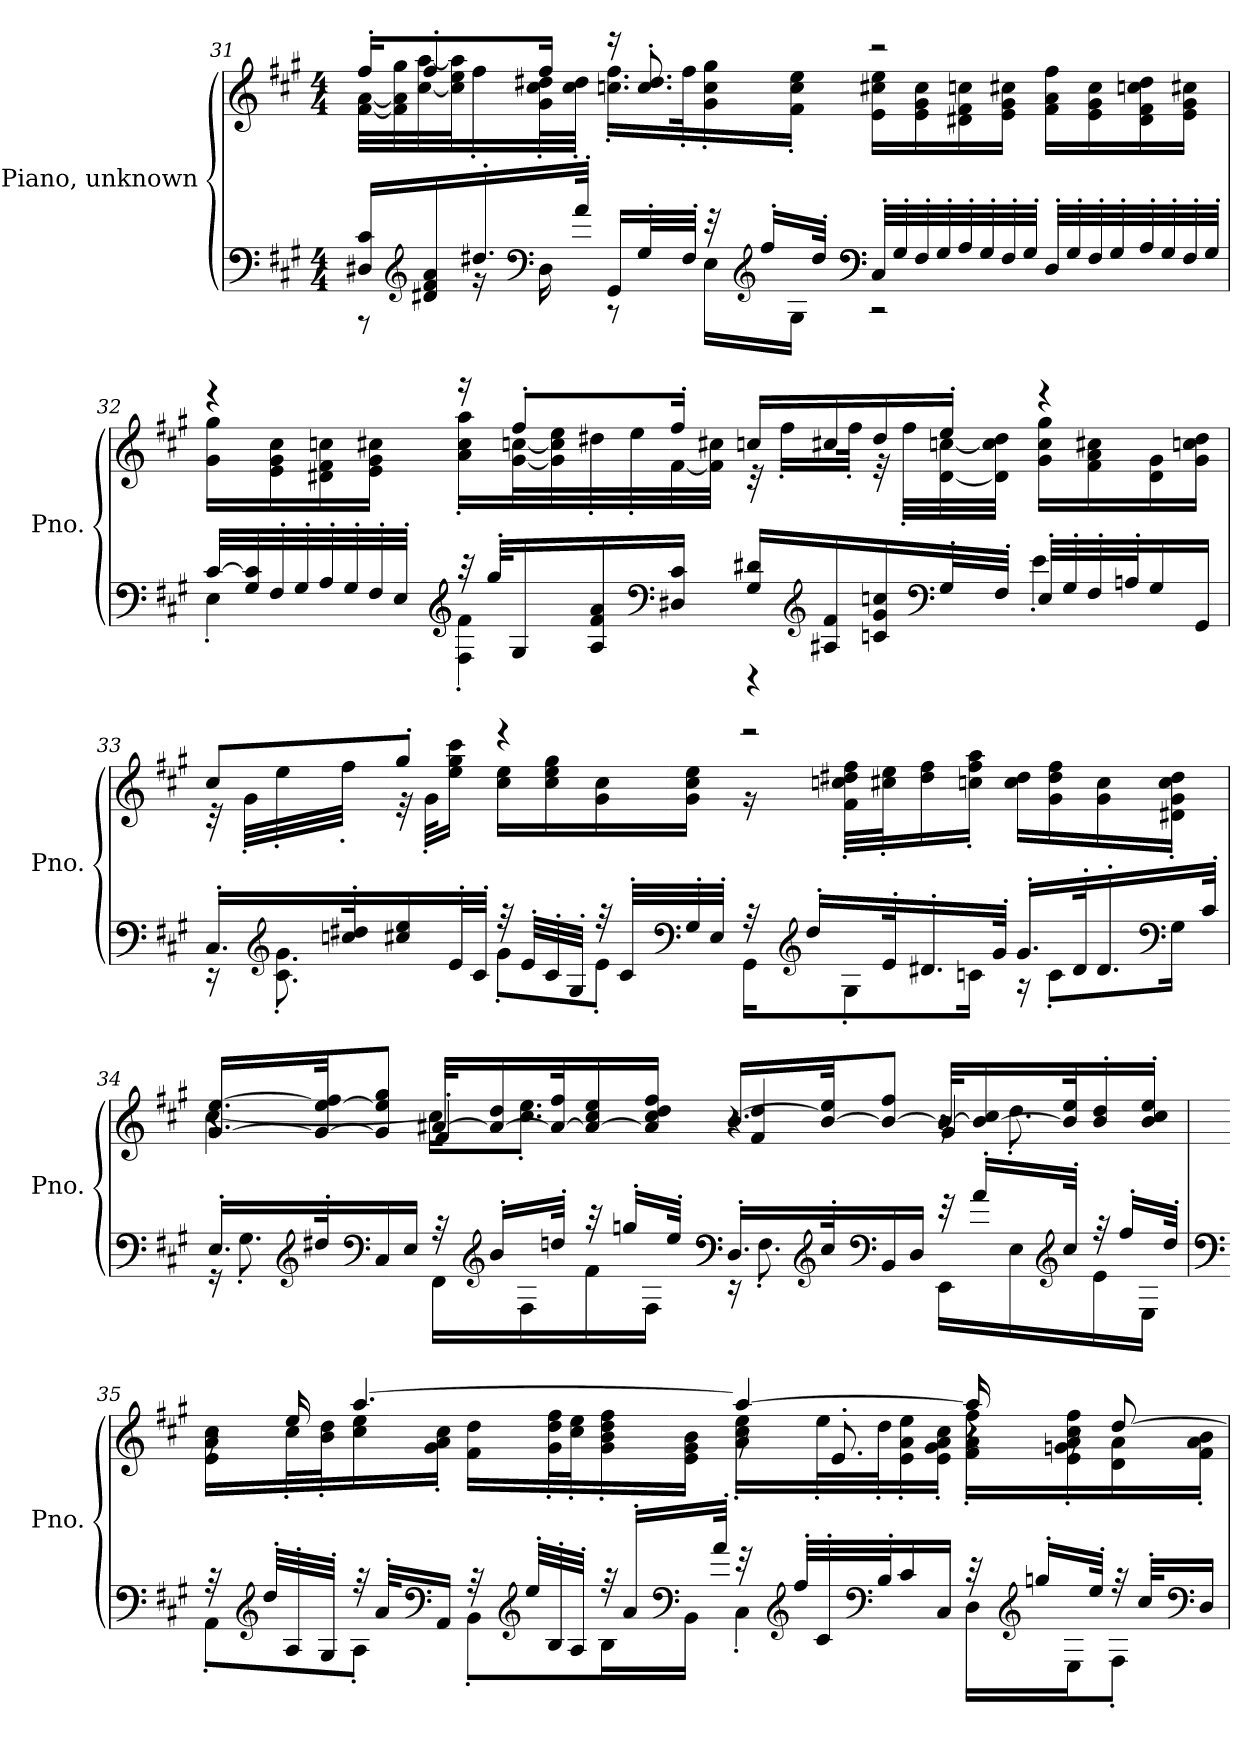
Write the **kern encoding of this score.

**kern	**kern
*part1	*part1
*staff2	*staff1
*I"Piano, unknown	*
*I'Pno.	*
!!LO:PB:g=z
*clefF4	*clefG2
*k[f#c#g#]	*k[f#c#g#]
*M4/4	*M4/4
=31	=31
*^	*^
16D#X/ 16c#/LL	8r	16ff#'/KL	[32f#\ [32a\LLL
.	.	.	32f#\] 32a\] 32gg#\
*clefG2	*	*	*
16d#X/ 16f#/ 16a/	.	8ff#'/	[32cc#\ [32aa\
.	.	.	32cc#\] 32ee\ 32aa\]J
16.dd#X'/	16r	.	16ff#'\
*clefF4	*	*	*
.	16D#\	16ff#/Jk	32g#\' 32cc#\' 32dd#X\'L
32a'/JJk	.	.	32cc#\' 32dd#\'JJJ
16GG#/LL	8r	16r	16.ccn\' 16.ff#\'LL
32G#'/L	.	8.cc/' 8.dd#/'	.
32F#'/JJJ	.	.	32ff#'\K
32r	16E\LL	.	16g#\' 16cc\' 16gg#\'
*clefG2	*	*	*
16ff#'/LL	.	.	.
.	16G#\JJ	.	16f#\' 16cc\' 16ee\'JJ
32dd#'/JJk	.	.	.
*clefF4	*	*	*
32C#'/LLL	2r	2r	16e\ 16cc#X\ 16ee\LL
32G#'/	.	.	.
32F#'/	.	.	16e\ 16g#\ 16cc#\
32G#'/	.	.	.
32A'/	.	.	16d#X\ 16f#\ 16ccn\
32G#'/	.	.	.
32F#'/	.	.	16e\ 16g#\ 16cc#X\JJ
32G#'/JJJ	.	.	.
32D#'/LLL	.	.	16f#\ 16a\ 16ff#\LL
32G#'/	.	.	.
32F#'/	.	.	16e\ 16g#\ 16cc#\
32G#'/	.	.	.
32A'/	.	.	16d#\ 16f#\ 16ccn\ 16dd#\
32G#'/	.	.	.
32F#'/	.	.	16e\ 16g#\ 16cc#X\JJ
32G#'/JJJ	.	.	.
!!LO:LB:g=z	!!
=32	=32	=32	=32
[32c#/LLL	4E'\	4r	16g#\ 16gg#\LL
32G#/ 32c#/]	.	.	.
32F#'/	.	.	16e\ 16g#\ 16cc#\
32G#'/	.	.	.
32A'/	.	.	16d#X\ 16f#\ 16ccn\
32G#'/	.	.	.
32F#'/	.	.	16e\ 16g#\ 16cc#X\JJ
32E'/JJJ	.	.	.
*clefG2	*	*	*
32r	4F#\' 4f#\'	16r	16a\' 16cc#\' 16aa\'LL
32gg#'/KLL	.	.	.
16G#/	.	8ff#'/L	[32g#\ [32ccn\L
.	.	.	32g#\] 32cc\] 32ee\
16A/ 16f#/ 16a/	.	.	32dd#X'\
.	.	.	32ee'\
*clefF4	*	*	*
16D#X/ 16c#/JJ	.	16ff#'/Jk	[32f#\
.	.	.	32f#\] 32cc#X\JJJ
16G#/ 16d#X/LL	4r	16ccn/LL	32r
.	.	.	16ff#'\LL
*clefG2	*	*	*
16A#X/ 16f#/	.	16cc#X/	.
.	.	.	32ff#'\JJk
16cn/ 16g#/ 16ccn/	.	16dd#/	32r
.	.	.	32ff#'\LLL
*clefF4	*	*	*
32G#'/L	.	16ee'/JJ	[32d#\ [32ccn\
32F#'/JJJ	.	.	32d#\] 32cc\] 32dd#\JJJ
32E'/LLL	4e'\	4r	16g#\ 16cc\ 16gg#\LL
32G#'/	.	.	.
32F#'/	.	.	16f#\ 16a\ 16cc#X\
32An'/J	.	.	.
16G#/	.	.	16d#\ 16g#\
16GG#/JJ	.	.	16g#\ 16ccn\ 16dd#\JJ
!!LO:LB:g=z	!!
=33	=33	=33	=33
16.C#'/LL	16r	8cc#/L	32r
.	.	.	32g#'\LLL
*clefG2	*	*	*
.	8.c#\' 8.g#\'	.	32ee'\
32ccn/' 32dd#X/'K	.	.	32ff#'\JJJ
16cc#X/ 16ee/	.	8gg#'/J	32r
.	.	.	32g#'\KLL
32e'/L	.	.	16ee\ 16gg#\ 16ccc#\JJ
32c#'/JJJ	.	.	.
32r	8g#'\L	4r	16cc#\ 16ee\LL
32e'/LLL	.	.	.
32c#'/	.	.	16cc#\ 16ee\ 16gg#\
32G#'/JJJ	.	.	.
32r	8e'\J	.	16g#\ 16cc#\
32c#'/LLL	.	.	.
*clefF4	*	*	*
32G#'/	.	.	16g#\ 16cc#\ 16ee\JJ
32E'/JJJ	.	.	.
32r	16GG#\KL	2r	16r
*clefG2	*	*	*
16dd#'/LL	.	.	.
.	8G#'\	.	32f#\' 32ccn\' 32dd#X\' 32ff#\'LLL
32e'/K	.	.	32cc#X\' 32ee\'J
16.d#X'/	.	.	16dd#\ 16ff#\
.	16cn\Jk	.	16ccn\' 16ff#\' 16aa\'JJ
32g#'/JJk	.	.	.
16.g#'/LL	16r	.	16cc\ 16dd#\LL
.	8c'\L	.	16g#\' 16dd#\' 16ff#\'
32d#'/K	.	.	.
16.d#'/	.	.	16g#\ 16cc\
*clefF4	*	*	*
.	16G#\Jk	.	16d#X\' 16g#\' 16cc\' 16dd#\'JJ
32c'/JJk	.	.	.
!!LO:LB:g=z
=34	=34	=34	=34
*	*	*	*^
16.E'/LL	16r	[16.g#/ [16.ee/LL	[4cc#\	4r
.	8.G#'\	.	.	.
*clefG2	*	*	*	*
32dd#X'/K	.	32g#/_ 32ee/_ 32ff#/JK	.	.
*clefF4	*	*	*	*
16C#/	.	8g#/] 8ee/] 8gg#/J	.	.
16E/JJ	.	.	.	.
32r	16FF#\LL	[32a#X/KLL	16cc#\KL]	4f#'/
*clefG2	*	*	*	*
16b'/LL	.	16a#/_ 16dd/	.	.
.	16F#\	.	8.cc#\' 8.ee\'J	.
32ddn'/JJk	.	32a#/_ 32ff#/K	.	.
32r	16f#\	16a#/_ 16cc#/ 16ee/	.	.
16ggn'/LL	.	.	.	.
.	16F#\JJ	16a#/] 16cc#/ 16dd/ 16ff#/JJ	.	.
32ee'/JJk	.	.	.	.
*clefF4	*	*	*	*
16.D'/LL	16r	[16.b/LL	4r	4f#/ 4dd/
.	8.F#'\	.	.	.
*clefG2	*	*	*	*
32cc#'/K	.	32b/_ 32ee/JK	.	.
*clefF4	*	*	*	*
16BB/	.	8b/_ 8ff#/J	.	.
16D/JJ	.	.	.	.
32r	16EE\LL	32b/KLL_	16r	4g#/
16a'/LL	.	16b/_ 16cc#/	.	.
.	16E\	.	8.dd'\	.
*clefG2	*	*	*	*
32cc#'/JJk	.	32b/] 32ee/K	.	.
32r	16e\	16b/' 16dd/'	.	.
16ff#'/LL	.	.	.	.
.	16E\JJ	16b/' 16cc#/' 16ee/'JJ	.	.
32dd'/JJk	.	.	.	.
!!LO:LB:g=z	!!	!!
=35	=35	=35	=35	=35
*clefF4	*	*	*	*
32r	8AA'\L	16r	16e\ 16a\ 16cc#\LL	2r
*clefG2	*	*	*	*
32dd'/LLL	.	.	.	.
32A'/	.	16ee/	32cc#'\L	.
32G#'/JJJ	.	.	32b\' 32dd\'J	.
32r	8A'\J	[4.aa/	16cc#\ 16ee\	.
32a'/KLL	.	.	.	.
*clefF4	*	*	*	*
16AA/JJ	.	.	16g#\' 16a\' 16cc#\'JJ	.
32r	8BB'\L	.	16f#\ 16dd\LL	.
*clefG2	*	*	*	*
32ee'/LLL	.	.	.	.
32B'/	.	.	32g#\' 32dd\' 32ff#\'L	.
32A'/JJJ	.	.	32cc#\' 32ee\'J	.
32r	16B\L	.	16g#\' 16b\' 16dd\' 16ff#\'	.
16a'/LL	.	.	.	.
*clefF4	*	*	*	*
.	16BB\JJ	.	16e\ 16g#\ 16b\JJ	.
32a'/JJk	.	.	.	.
32r	4C#'\	4aa/_	16a\' 16cc#\' 16ee\'LL	16r
*clefG2	*	*	*	*
32ff#'/LLL	.	.	.	.
32c#'/	.	.	32ee'\L	8.e'/
*clefF4	*	*	*	*
32B'/J	.	.	32dd'\J	.
16c#/	.	.	16e\' 16a\' 16ee\'	.
16C#/JJ	.	.	16e\' 16g#\' 16a\' 16cc#\'JJ	.
32r	16D\LL	16aa/]	16f#\' 16a\' 16ff#\'LL	4r
*clefG2	*	*	*	*
16ggn'/LL	.	.	.	.
.	16E\J	16r	16e\' 16gn\' 16a\' 16cc#\' 16ff#\'	.
32ee'/JJk	.	.	.	.
32r	8F#'\J	[8dd/	16d\ 16a\	.
32cc#'/KLL	.	.	.	.
*clefF4	*	*	*	*
16D/JJ	.	.	16f#\' 16a\' 16b\'JJ	.
*v	*v	*	*	*
*	*v	*v	*v
=	=
*-	*-
